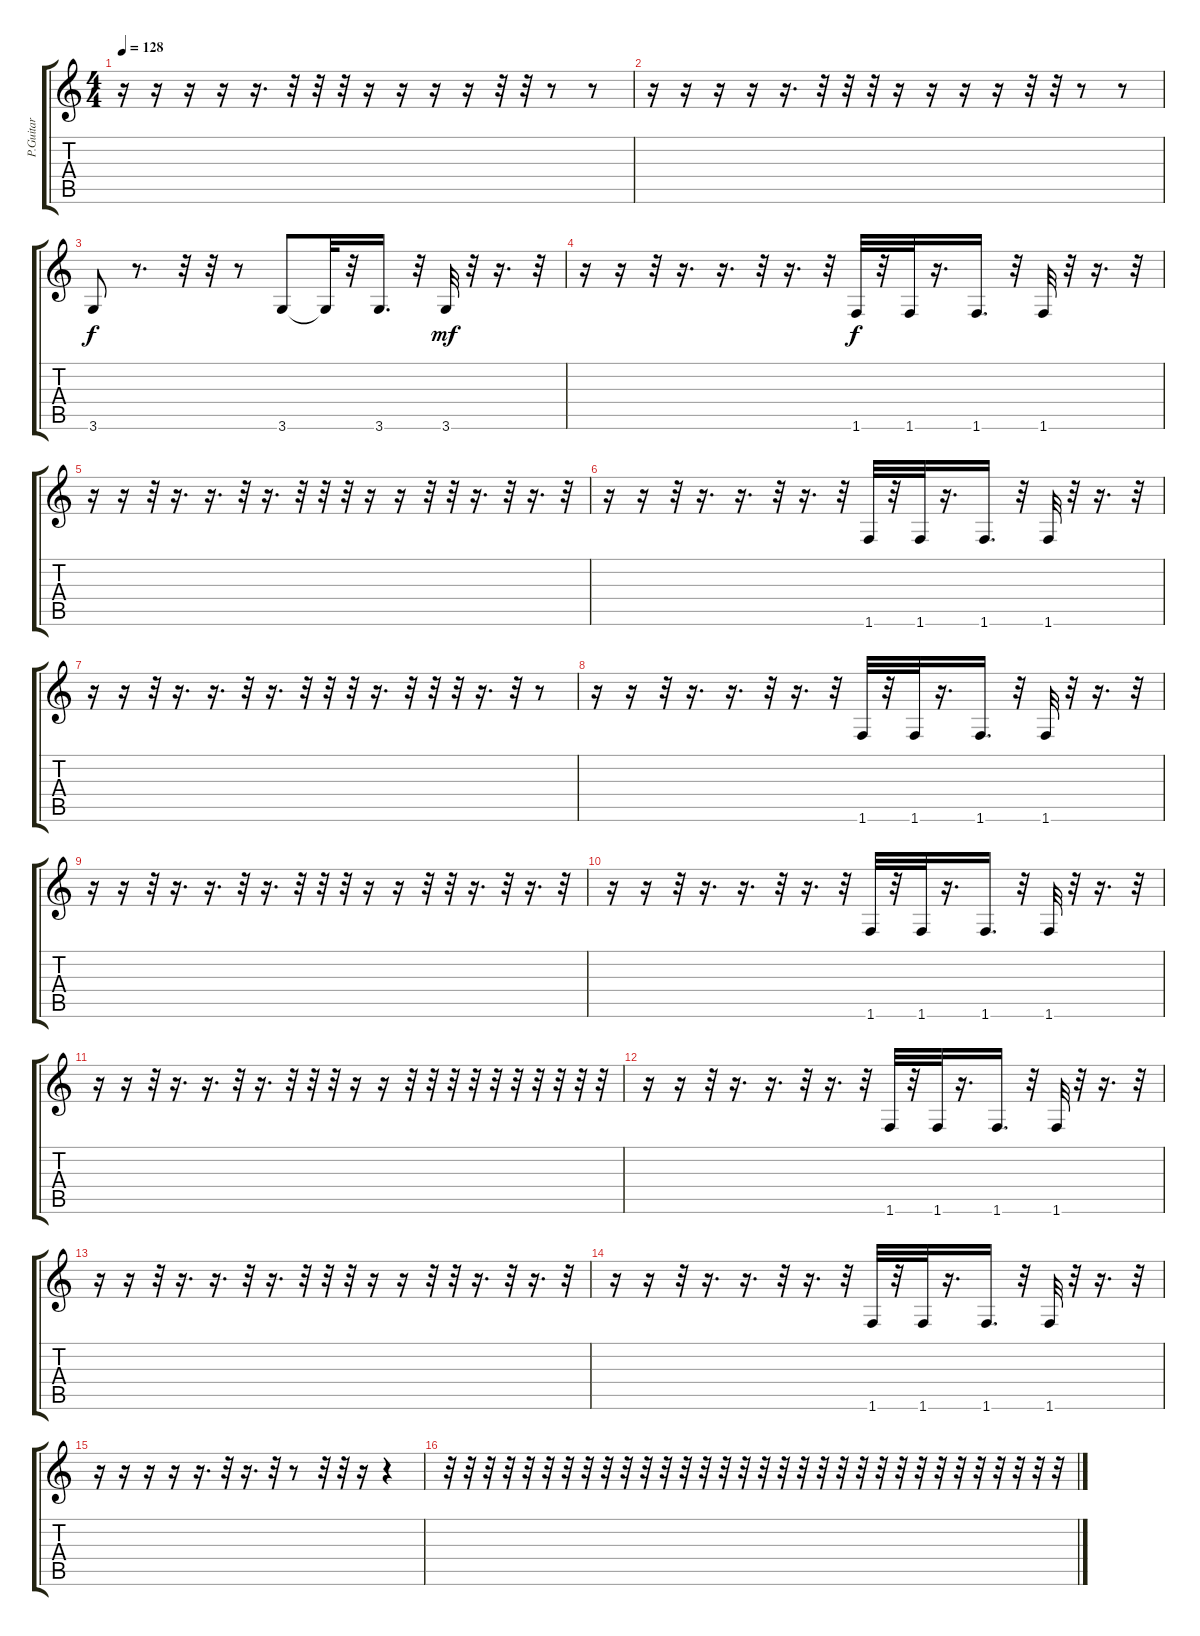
\track ("P.Guitar" "P.Guitar") {instrument electricbasspick}
\staff {score tabs}
\tuning (E4 B3 G3 D3 A2 E2) {hide}
\ts (4 4)
\tempo 128
\clef g2
\ks c
r.16{dy mf} r.16 r.16 r.16 r.16{d} r.32 r.32 r.32 r.16 r.16 r.16 r.16 r.32 r.32 r.8 r.8 |
r.16 r.16 r.16 r.16 r.16{d} r.32 r.32 r.32 r.16 r.16 r.16 r.16 r.32 r.32 r.8 r.8 |
3.6.8{dy f} r.8{d} r.32 r.32 r.8 3.6.8 3.6{t}.32 r.32 3.6.16{d} r.32 3.6.32{dy mf} r.32 r.16{d} r.32 |
r.16 r.16 r.32 r.16{d} r.16{d} r.32 r.16{d} r.32 1.6.32{dy f} r.32 1.6.32 r.16{d} 1.6.16{d} r.32 1.6.32 r.32 r.16{d} r.32 |
r.16 r.16 r.32 r.16{d} r.16{d} r.32 r.16{d} r.32 r.32 r.32 r.16 r.16 r.32 r.32 r.16{d} r.32 r.16{d} r.32 |
r.16 r.16 r.32 r.16{d} r.16{d} r.32 r.16{d} r.32 1.6.32 r.32 1.6.32 r.16{d} 1.6.16{d} r.32 1.6.32 r.32 r.16{d} r.32 |
r.16 r.16 r.32 r.16{d} r.16{d} r.32 r.16{d} r.32 r.32 r.32 r.16{d} r.32 r.32 r.32 r.16{d} r.32 r.8 |
r.16 r.16 r.32 r.16{d} r.16{d} r.32 r.16{d} r.32 1.6.32 r.32 1.6.32 r.16{d} 1.6.16{d} r.32 1.6.32 r.32 r.16{d} r.32 |
r.16 r.16 r.32 r.16{d} r.16{d} r.32 r.16{d} r.32 r.32 r.32 r.16 r.16 r.32 r.32 r.16{d} r.32 r.16{d} r.32 |
r.16 r.16 r.32 r.16{d} r.16{d} r.32 r.16{d} r.32 1.6.32 r.32 1.6.32 r.16{d} 1.6.16{d} r.32 1.6.32 r.32 r.16{d} r.32 |
r.16 r.16 r.32 r.16{d} r.16{d} r.32 r.16{d} r.32 r.32 r.32 r.16 r.16 r.32 r.32 r.32 r.32 r.32 r.32 r.32 r.32 r.32 r.32 |
r.16 r.16 r.32 r.16{d} r.16{d} r.32 r.16{d} r.32 1.6.32 r.32 1.6.32 r.16{d} 1.6.16{d} r.32 1.6.32 r.32 r.16{d} r.32 |
r.16 r.16 r.32 r.16{d} r.16{d} r.32 r.16{d} r.32 r.32 r.32 r.16 r.16 r.32 r.32 r.16{d} r.32 r.16{d} r.32 |
r.16 r.16 r.32 r.16{d} r.16{d} r.32 r.16{d} r.32 1.6.32 r.32 1.6.32 r.16{d} 1.6.16{d} r.32 1.6.32 r.32 r.16{d} r.32 |
r.16 r.16 r.16 r.16 r.16{d} r.32 r.16{d} r.32 r.8 r.32 r.32 r.16 r.4 |
r.32{instrument electricbassfinger} r.32 r.32 r.32 r.32 r.32 r.32 r.32 r.32 r.32 r.32 r.32 r.32 r.32 r.32 r.32 r.32 r.32 r.32 r.32 r.32 r.32 r.32 r.32 r.32 r.32 r.32 r.32 r.32 r.32 r.32 r.32
